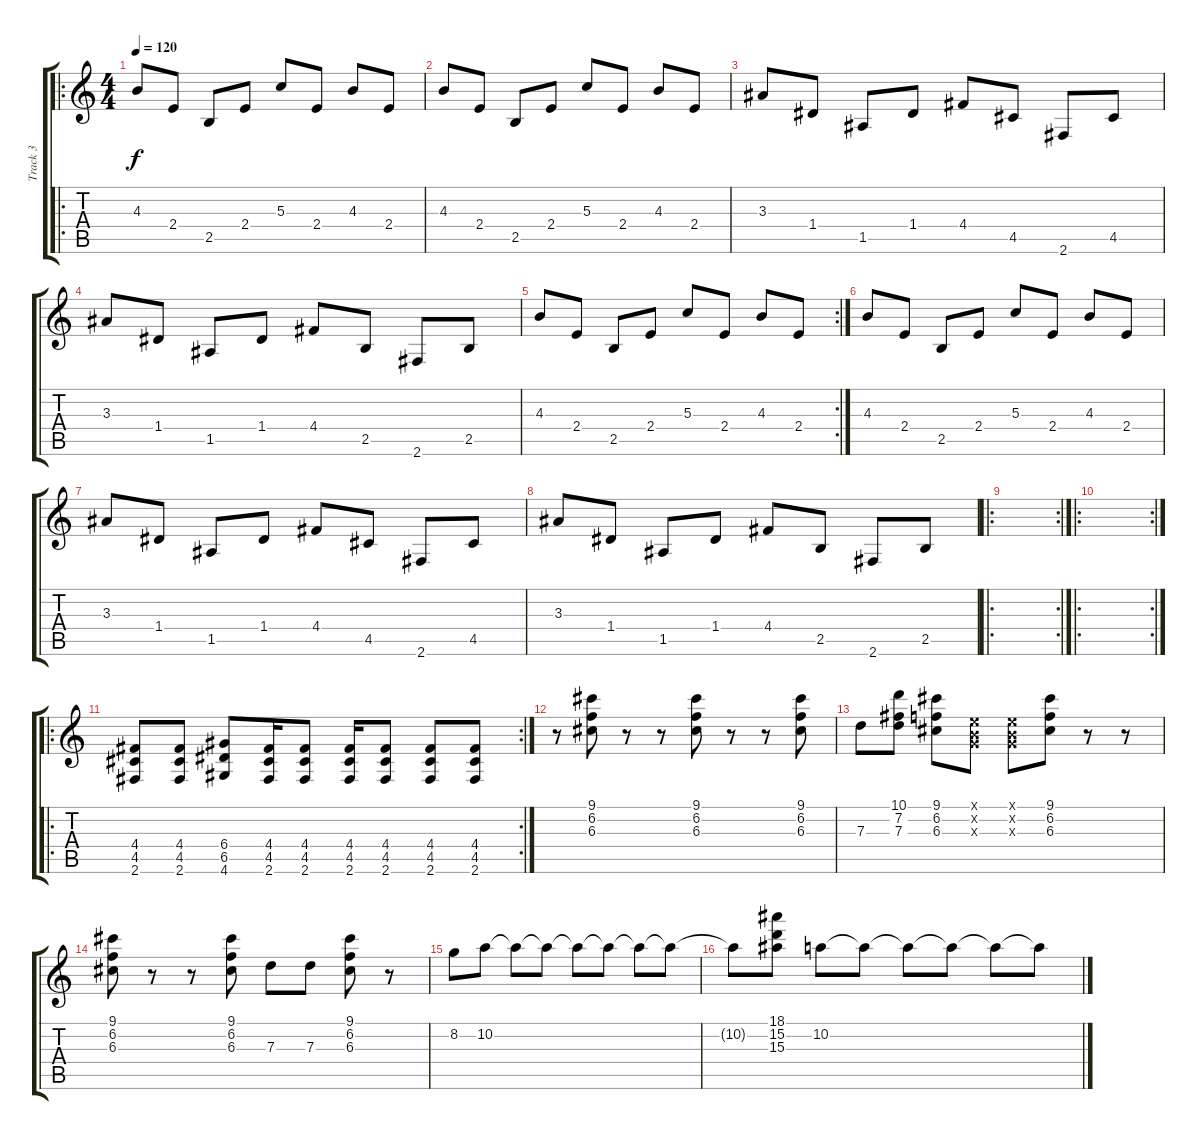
\track ("Track 3" "Track 3") {instrument distortionguitar}
\staff {score tabs}
\tuning (E4 B3 G3 D3 A2 E2) {hide}
\ro
\ts (4 4)
\tempo 120
\clef g2
\ks c
4.3.8{dy f volume 13 instrument electricguitarclean} 2.4.8 2.5.8 2.4.8 5.3.8 2.4.8 4.3.8 2.4.8 |
4.3.8 2.4.8 2.5.8 2.4.8 5.3.8 2.4.8 4.3.8 2.4.8 |
3.3.8 1.4.8 1.5.8 1.4.8 4.4.8 4.5.8 2.6.8 4.5.8 |
3.3.8 1.4.8 1.5.8 1.4.8 4.4.8 2.5.8 2.6.8 2.5.8 |
\rc 2
4.3.8{volume 13 instrument electricguitarclean} 2.4.8 2.5.8 2.4.8 5.3.8 2.4.8 4.3.8 2.4.8 |
4.3.8 2.4.8 2.5.8 2.4.8 5.3.8 2.4.8 4.3.8 2.4.8 |
3.3.8 1.4.8 1.5.8 1.4.8 4.4.8 4.5.8 2.6.8 4.5.8 |
3.3.8 1.4.8 1.5.8 1.4.8 4.4.8 2.5.8 2.6.8 2.5.8 |
\ro
\rc 2
|
\ro
\rc 2
|
\ro
\rc 2
(4.4 4.5 2.6).8{instrument distortionguitar} (4.4 4.5 2.6).8 (6.4 6.5 4.6).8 (4.4 4.5 2.6).16 (4.4 4.5 2.6).8 (4.4 4.5 2.6).16 (4.4 4.5 2.6).8 (4.4 4.5 2.6).8 (4.4 4.5 2.6).8 |
r.8 (9.1 6.2 6.3).8 r.8 r.8 (9.1 6.2 6.3).8 r.8 r.8 (9.1 6.2 6.3).8 |
7.3.8 (10.1 7.2 7.3).8 (9.1 6.2 6.3).8 (0.1{x} 0.2{x} 0.3{x}).8 (0.1{x} 0.2{x} 0.3{x}).8 (9.1 6.2 6.3).8 r.8 r.8 |
(9.1 6.2 6.3).8 r.8 r.8 (9.1 6.2 6.3).8 7.3.8 7.3.8 (9.1 6.2 6.3).8 r.8 |
8.2.8 10.2.8 10.2{t}.8 10.2{t}.8 10.2{t}.8 10.2{t}.8 10.2{t}.8 10.2{t}.8 |
10.2{t}.8 (18.1 15.2 15.3).8 10.2.8 10.2{t}.8 10.2{t}.8 10.2{t}.8 10.2{t}.8 10.2{t}.8
